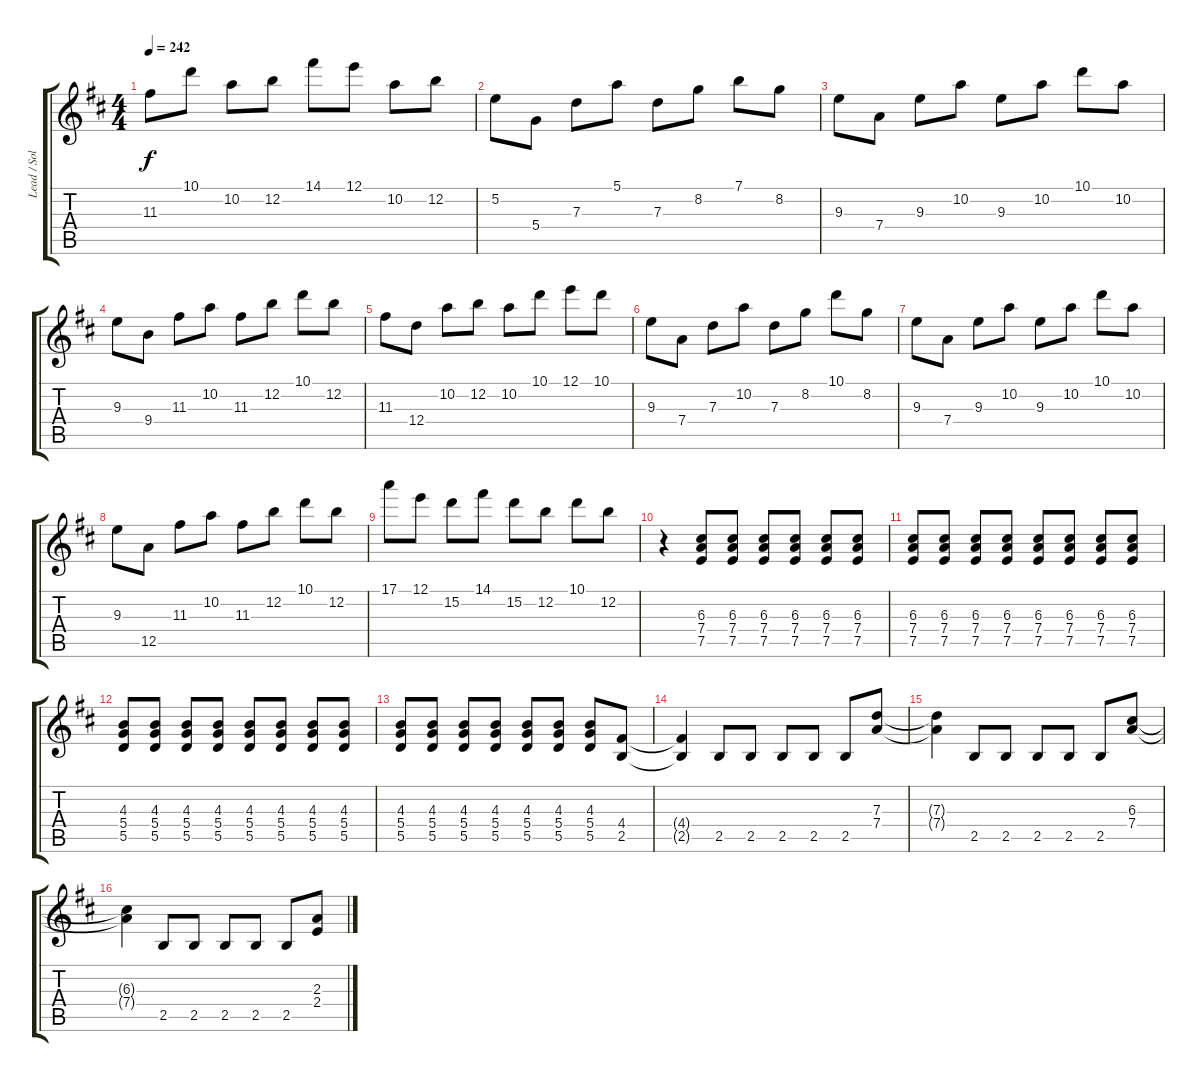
\track ("Lead / Solo Guitar " "Lead / Sol") {instrument distortionguitar}
\staff {score tabs}
\tuning (E4 B3 G3 D3 A2 E2) {hide}
\ts (4 4)
\tempo 242
\clef g2
\ks d
11.3.8{dy f} 10.1.8 10.2.8 12.2.8 14.1.8 12.1.8 10.2.8 12.2.8 |
5.2.8 5.4.8 7.3.8 5.1.8 7.3.8 8.2.8 7.1.8 8.2.8 |
9.3.8 7.4.8 9.3.8 10.2.8 9.3.8 10.2.8 10.1.8 10.2.8 |
9.3.8 9.4.8 11.3.8 10.2.8 11.3.8 12.2.8 10.1.8 12.2.8 |
11.3.8 12.4.8 10.2.8 12.2.8 10.2.8 10.1.8 12.1.8 10.1.8 |
9.3.8 7.4.8 7.3.8 10.2.8 7.3.8 8.2.8 10.1.8 8.2.8 |
9.3.8 7.4.8 9.3.8 10.2.8 9.3.8 10.2.8 10.1.8 10.2.8 |
9.3.8 12.5.8 11.3.8 10.2.8 11.3.8 12.2.8 10.1.8 12.2.8 |
17.1.8 12.1.8 15.2.8 14.1.8 15.2.8 12.2.8 10.1.8 12.2.8 |
r.4 (6.3 7.4 7.5).8 (6.3 7.4 7.5).8 (6.3 7.4 7.5).8 (6.3 7.4 7.5).8 (6.3 7.4 7.5).8 (6.3 7.4 7.5).8 |
(6.3 7.4 7.5).8 (6.3 7.4 7.5).8 (6.3 7.4 7.5).8 (6.3 7.4 7.5).8 (6.3 7.4 7.5).8 (6.3 7.4 7.5).8 (6.3 7.4 7.5).8 (6.3 7.4 7.5).8 |
(4.3 5.4 5.5).8 (4.3 5.4 5.5).8 (4.3 5.4 5.5).8 (4.3 5.4 5.5).8 (4.3 5.4 5.5).8 (4.3 5.4 5.5).8 (4.3 5.4 5.5).8 (4.3 5.4 5.5).8 |
(4.3 5.4 5.5).8 (4.3 5.4 5.5).8 (4.3 5.4 5.5).8 (4.3 5.4 5.5).8 (4.3 5.4 5.5).8 (4.3 5.4 5.5).8 (4.3 5.4 5.5).8 (4.4 2.5).8 |
(4.4{t} 2.5{t}).4 2.5.8 2.5.8 2.5.8 2.5.8 2.5.8 (7.3 7.4).8 |
(7.3{t} 7.4{t}).4 2.5.8 2.5.8 2.5.8 2.5.8 2.5.8 (6.3 7.4).8 |
(6.3{t} 7.4{t}).4 2.5.8 2.5.8 2.5.8 2.5.8 2.5.8 (2.3 2.4).8
